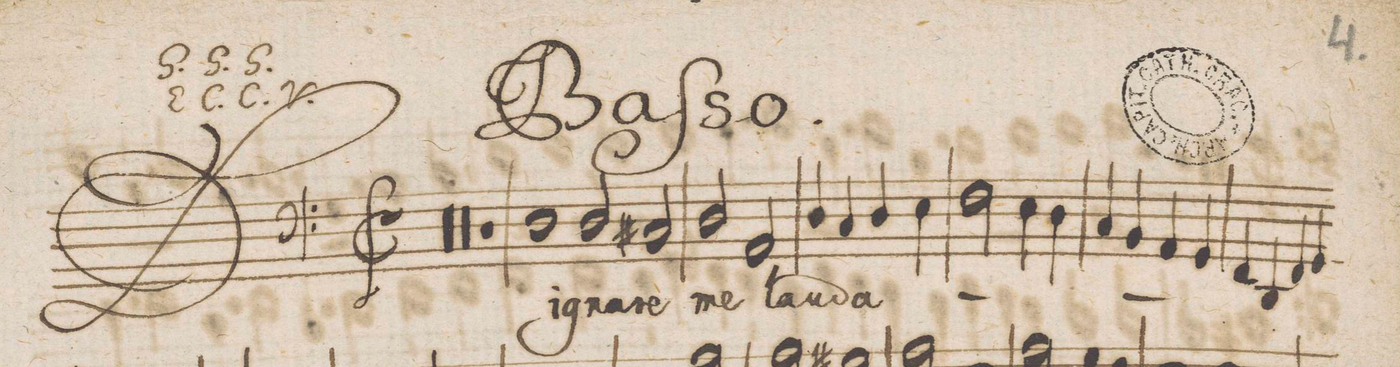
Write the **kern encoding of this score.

**kern	**text
*I"Baſso.	*
*clefF4	*
*k[]	*
*met(C|)	*
*M2/1	*
00r	.
=1-	=1-
=2-	=2-
00r	.
=3-	=3-
=4-	=4-
*2\right	*
1r	.
1D	Di-
=5-	=5-
2D/	-gna-
2C#X/	-re
2D/	me
2AA/	lau-
=6-	=6-
4D/	-da-
4C/	.
4D/	.
4E\	.
2F\	.
4E\	.
4D\	.
=7-	=7-
4C/	.
4BB/	.
4AA/	.
4GG/	.
4FF/	.
4DD/	.
4FF/	.
4GG/	.
=8-	=8-
*-	*-
